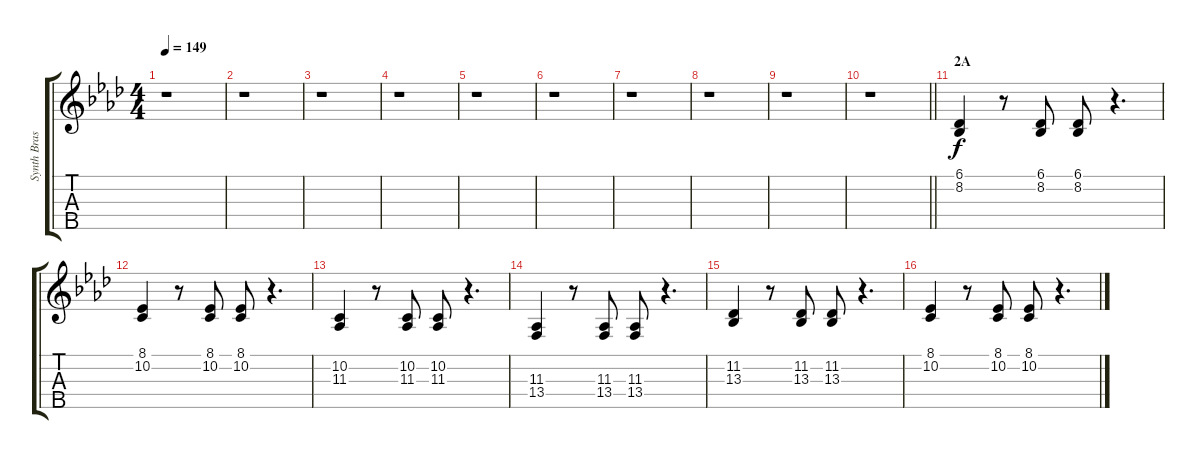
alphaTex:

\track ("Synth Brass II" "Synth Bras") {instrument brasssection}
\staff {score tabs}
\tuning (G3 D3 A2 E2 B1) {hide}
\ts (4 4)
\tempo 149
\clef g2
\ks ab
r.1{dy f} |
r.1 |
r.1 |
r.1 |
r.1 |
r.1 |
r.1 |
r.1 |
r.1 |
\barLineRight lightlight
r.1 |
\section ("" "2A")
(6.1 8.2).4 r.8 (6.1 8.2).8 (6.1 8.2).8 r.4{d} |
(8.1 10.2).4 r.8 (8.1 10.2).8 (8.1 10.2).8 r.4{d} |
(10.2 11.3).4 r.8 (10.2 11.3).8 (10.2 11.3).8 r.4{d} |
(11.3 13.4).4 r.8 (11.3 13.4).8 (11.3 13.4).8 r.4{d} |
(11.2 13.3).4 r.8 (11.2 13.3).8 (11.2 13.3).8 r.4{d} |
(8.1 10.2).4 r.8 (8.1 10.2).8 (8.1 10.2).8 r.4{d}
